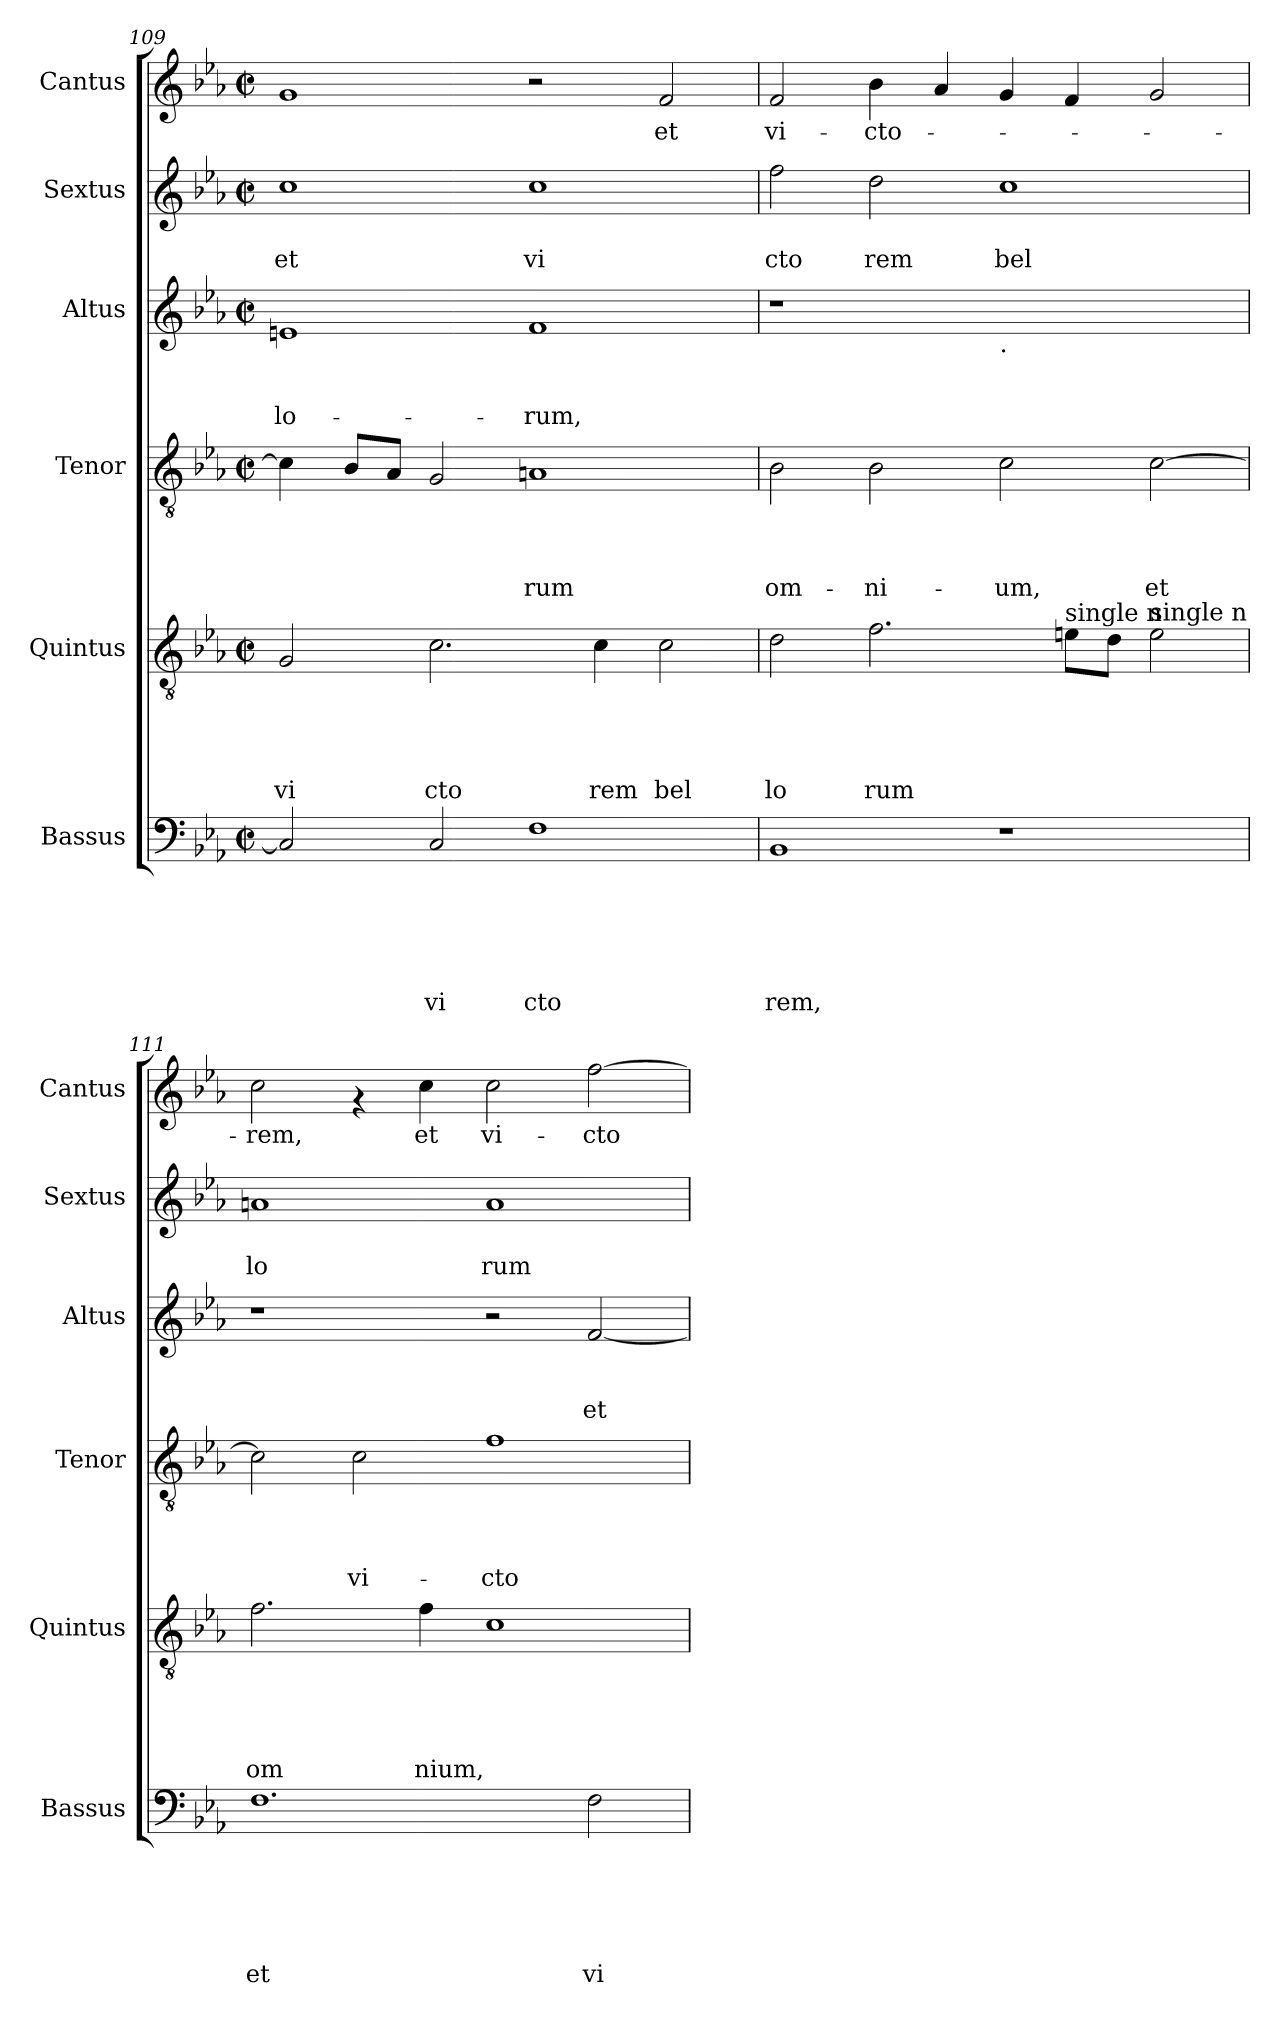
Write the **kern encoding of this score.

**kern	**text	**text	**text	**text	**text	**text	**kern	**text	**text	**text	**text	**text	**kern	**text	**text	**text	**text	**kern	**text	**text	**text	**kern	**text	**text	**kern	**text
*part6	*part6	*part6	*part6	*part6	*part6	*part6	*part5	*part5	*part5	*part5	*part5	*part5	*part4	*part4	*part4	*part4	*part4	*part3	*part3	*part3	*part3	*part2	*part2	*part2	*part1	*part1
*staff6	*staff6	*staff6	*staff6	*staff6	*staff6	*staff6	*staff5	*staff5	*staff5	*staff5	*staff5	*staff5	*staff4	*staff4	*staff4	*staff4	*staff4	*staff3	*staff3	*staff3	*staff3	*staff2	*staff2	*staff2	*staff1	*staff1
*I"Bassus	*	*	*	*	*	*	*I"Quintus	*	*	*	*	*	*I"Tenor	*	*	*	*	*I"Altus	*	*	*	*I"Sextus	*	*	*I"Cantus	*
*I'Bassus	*	*	*	*	*	*	*I'Quintus	*	*	*	*	*	*I'Tenor	*	*	*	*	*I'Altus	*	*	*	*I'Sextus	*	*	*I'Cantus	*
*clefF4	*	*	*	*	*	*	*clefGv2	*	*	*	*	*	*clefGv2	*	*	*	*	*clefG2	*	*	*	*clefG2	*	*	*clefG2	*
*k[b-e-a-]	*	*	*	*	*	*	*k[b-e-a-]	*	*	*	*	*	*k[b-e-a-]	*	*	*	*	*k[b-e-a-]	*	*	*	*k[b-e-a-]	*	*	*k[b-e-a-]	*
*E-:	*	*	*	*	*	*	*E-:	*	*	*	*	*	*E-:	*	*	*	*	*E-:	*	*	*	*E-:	*	*	*E-:	*
*M2/2	*	*	*	*	*	*	*M2/2	*	*	*	*	*	*M2/2	*	*	*	*	*M2/2	*	*	*	*M2/2	*	*	*M2/2	*
*met(c|)	*	*	*	*	*	*	*met(c|)	*	*	*	*	*	*met(c|)	*	*	*	*	*met(c|)	*	*	*	*met(c|)	*	*	*met(c|)	*
=109	=109	=109	=109	=109	=109	=109	=109	=109	=109	=109	=109	=109	=109	=109	=109	=109	=109	=109	=109	=109	=109	=109	=109	=109	=109	=109
!	!	!	!	!	!	!	!	!	!	!	!	!LO:LY:b	!	!	!	!	!	!	!	!	!LO:LY:b	!	!	!LO:LY:b	!	!
2C/]	.	.	.	.	.	.	2G/	.	.	.	.	vi	4c\]	.	.	.	.	1en	.	.	-lo-	1cc	.	et	1g	.
.	.	.	.	.	.	.	.	.	.	.	.	.	8B-/L	.	.	.	.	.	.	.	.	.	.	.	.	.
.	.	.	.	.	.	.	.	.	.	.	.	.	8A-/J	.	.	.	.	.	.	.	.	.	.	.	.	.
!	!	!	!	!	!	!LO:LY:b	!	!	!	!	!	!LO:LY:b	!	!	!	!	!	!	!	!	!	!	!	!	!	!
2C/	.	.	.	.	.	vi	2.c\	.	.	.	.	cto	2G/	.	.	.	.	.	.	.	.	.	.	.	.	.
!	!	!	!	!	!	!LO:LY:b	!	!	!	!	!	!	!	!	!	!	!LO:LY:b	!	!	!	!LO:LY:b	!	!	!LO:LY:b	!	!
1F	.	.	.	.	.	cto	.	.	.	.	.	.	1An	.	.	.	-rum	1f	.	.	-rum,	1cc	.	vi	2r	.
!	!	!	!	!	!	!	!	!	!	!	!	!LO:LY:b	!	!	!	!	!	!	!	!	!	!	!	!	!	!
.	.	.	.	.	.	.	4c\	.	.	.	.	rem	.	.	.	.	.	.	.	.	.	.	.	.	.	.
!	!	!	!	!	!	!	!	!	!	!	!	!LO:LY:b	!	!	!	!	!	!	!	!	!	!	!	!	!	!LO:LY:b
.	.	.	.	.	.	.	2c\	.	.	.	.	bel	.	.	.	.	.	.	.	.	.	.	.	.	2f/	et
=110	=110	=110	=110	=110	=110	=110	=110	=110	=110	=110	=110	=110	=110	=110	=110	=110	=110	=110	=110	=110	=110	=110	=110	=110	=110	=110
!	!	!	!	!	!	!LO:LY:b	!	!	!	!	!	!LO:LY:b	!	!	!	!	!LO:LY:b	!	!	!	!	!	!	!LO:LY:b	!	!LO:LY:b
1BB-	.	.	.	.	.	rem,	2d\	.	.	.	.	lo	2B-\	.	.	.	om-	1r	.	.	.	2ff\	.	cto	2f/	vi-
!	!	!	!	!	!	!	!	!	!	!	!	!LO:LY:b	!	!	!	!	!LO:LY:b	!	!	!	!	!	!	!LO:LY:b	!	!LO:LY:b
.	.	.	.	.	.	.	2.f\	.	.	.	.	rum	2B-\	.	.	.	-ni-	.	.	.	.	2dd\	.	rem	4b-\	-cto-
.	.	.	.	.	.	.	.	.	.	.	.	.	.	.	.	.	.	.	.	.	.	.	.	.	4a-/	.
!	!	!	!	!	!	!	!	!	!	!	!	!	!	!	!	!	!	!LO:TX:b:t=.	!	!	!	!	!	!	!	!
!	!	!	!	!	!	!	!	!	!	!	!	!	!	!	!	!	!LO:LY:b	!	!	!	!	!	!	!LO:LY:b	!	!
1r	.	.	.	.	.	.	.	.	.	.	.	.	2c\	.	.	.	-um,	1ryy	.	.	.	1cc	.	bel	4g/	.
!	!	!	!	!	!	!	!LO:TX:a:t=single n	!	!	!	!	!	!	!	!	!	!	!	!	!	!	!	!	!	!	!
.	.	.	.	.	.	.	8e\L	.	.	.	.	.	.	.	.	.	.	.	.	.	.	.	.	.	4f/	.
.	.	.	.	.	.	.	8d\J	.	.	.	.	.	.	.	.	.	.	.	.	.	.	.	.	.	.	.
!	!	!	!	!	!	!	!LO:TX:a:t=single n	!	!	!	!	!	!	!	!	!	!	!	!	!	!	!	!	!	!	!
!	!	!	!	!	!	!	!	!	!	!	!	!	!	!	!	!	!LO:LY:b	!	!	!	!	!	!	!	!	!
.	.	.	.	.	.	.	2e\	.	.	.	.	.	[>2c\	.	.	.	et	.	.	.	.	.	.	.	2g/	.
=111	=111	=111	=111	=111	=111	=111	=111	=111	=111	=111	=111	=111	=111	=111	=111	=111	=111	=111	=111	=111	=111	=111	=111	=111	=111	=111
!	!	!	!	!	!	!LO:LY:b	!	!	!	!	!	!LO:LY:b	!	!	!	!	!	!	!	!	!	!	!	!LO:LY:b	!	!LO:LY:b
1.F	.	.	.	.	.	et	2.f\	.	.	.	.	om	2c\]	.	.	.	.	1r	.	.	.	1an	.	lo	2cc\	-rem,
!	!	!	!	!	!	!	!	!	!	!	!	!	!	!	!	!	!LO:LY:b	!	!	!	!	!	!	!	!	!
.	.	.	.	.	.	.	.	.	.	.	.	.	2c\	.	.	.	vi-	.	.	.	.	.	.	.	4rf	.
!	!	!	!	!	!	!	!	!	!	!	!	!LO:LY:b	!	!	!	!	!	!	!	!	!	!	!	!	!	!LO:LY:b
.	.	.	.	.	.	.	4f\	.	.	.	.	nium,	.	.	.	.	.	.	.	.	.	.	.	.	4cc\	et
!	!	!	!	!	!	!	!	!	!	!	!	!	!	!	!	!	!LO:LY:b	!	!	!	!	!	!	!LO:LY:b	!	!LO:LY:b
.	.	.	.	.	.	.	1c	.	.	.	.	.	1f	.	.	.	-cto-	2r	.	.	.	1a	.	rum	2cc\	vi-
!	!	!	!	!	!	!LO:LY:b	!	!	!	!	!	!	!	!	!	!	!	!	!	!	!LO:LY:b	!	!	!	!	!LO:LY:b
2F\	.	.	.	.	.	vi	.	.	.	.	.	.	.	.	.	.	.	[<2f/	.	.	et	.	.	.	[>2ff\	-cto-
=	=	=	=	=	=	=	=	=	=	=	=	=	=	=	=	=	=	=	=	=	=	=	=	=	=	=
*-	*-	*-	*-	*-	*-	*-	*-	*-	*-	*-	*-	*-	*-	*-	*-	*-	*-	*-	*-	*-	*-	*-	*-	*-	*-	*-
